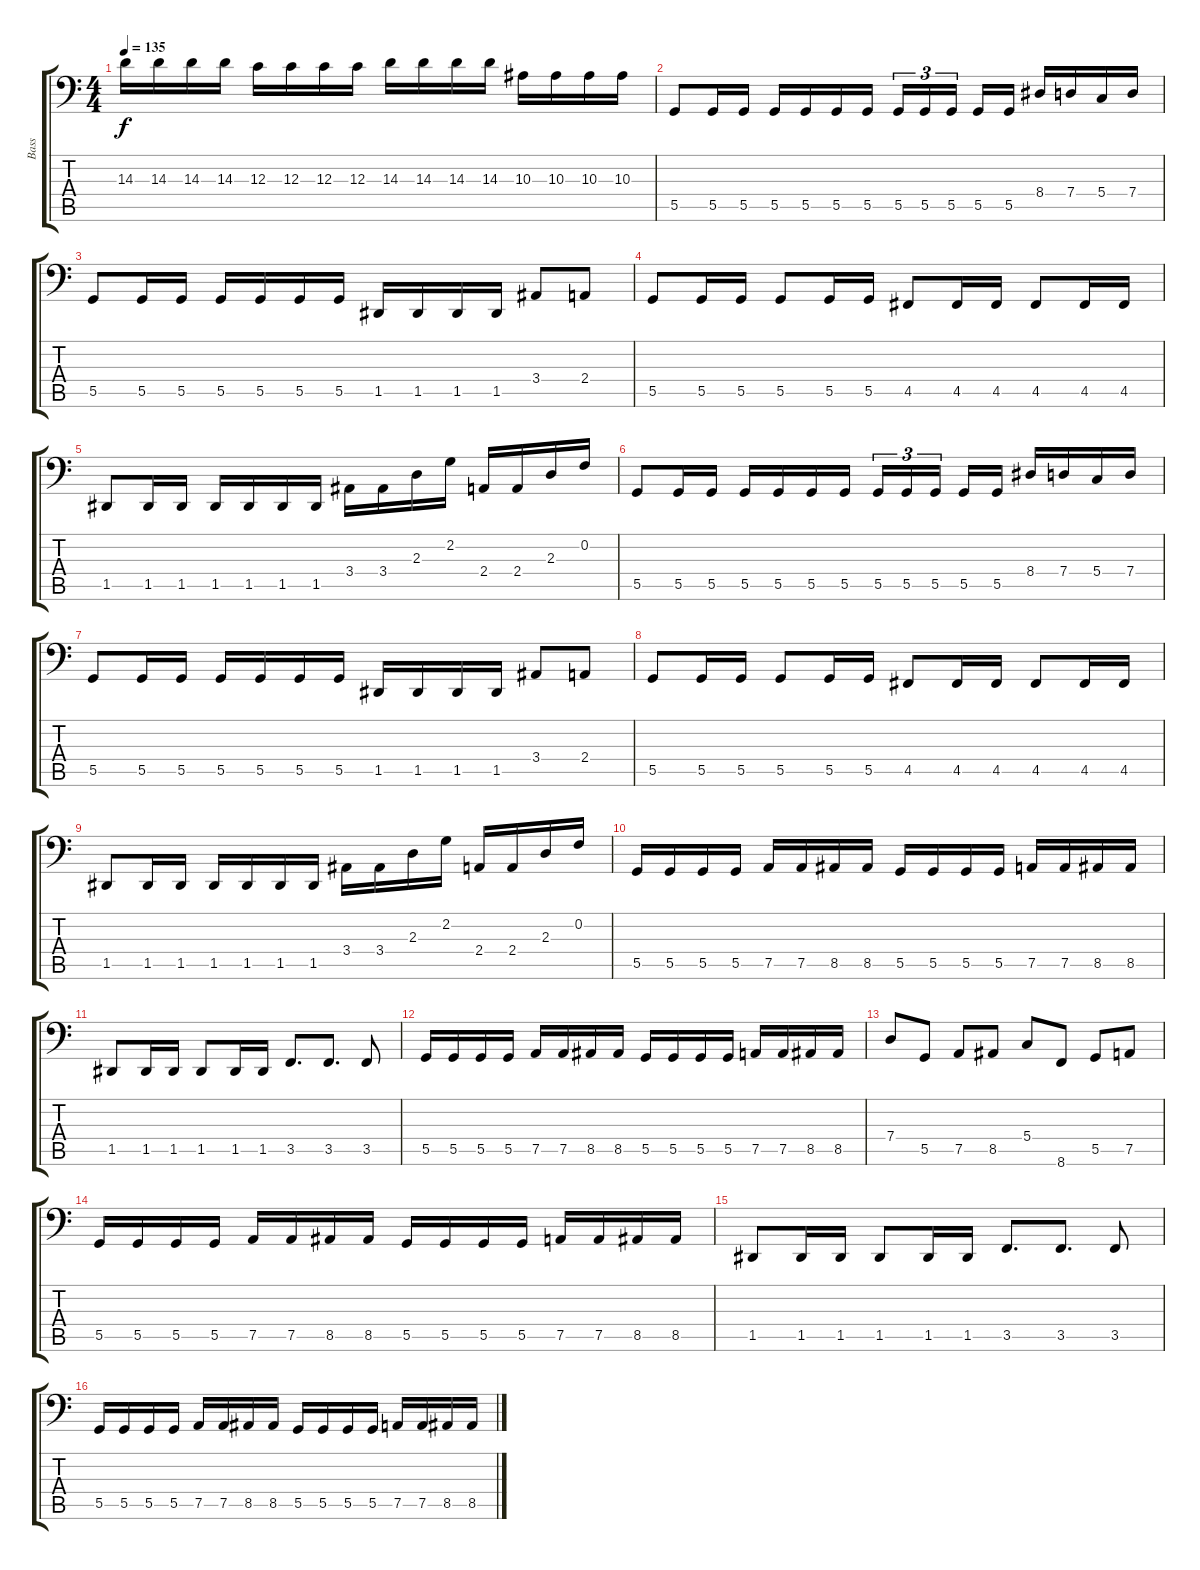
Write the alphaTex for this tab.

\track ("Bass" "Bass") {instrument electricbasspick}
\staff {score tabs}
\tuning (Bb2 F2 C2 G1 D1 A0) {hide}
\ts (4 4)
\tempo 135
\clef f4
\ks c
14.3.16{dy f} 14.3.16 14.3.16 14.3.16 12.3.16 12.3.16 12.3.16 12.3.16 14.3.16 14.3.16 14.3.16 14.3.16 10.3.16 10.3.16 10.3.16 10.3.16 |
5.5.8 5.5.16 5.5.16 5.5.16 5.5.16 5.5.16 5.5.16 5.5.16{tu (3 2)} 5.5.16{tu (3 2)} 5.5.16{tu (3 2) beam splitsecondary} 5.5.16 5.5.16 8.4.16 7.4.16 5.4.16 7.4.16 |
5.5.8 5.5.16 5.5.16 5.5.16 5.5.16 5.5.16 5.5.16 1.5.16 1.5.16 1.5.16 1.5.16 3.4.8 2.4.8 |
5.5.8 5.5.16 5.5.16 5.5.8 5.5.16 5.5.16 4.5.8 4.5.16 4.5.16 4.5.8 4.5.16 4.5.16 |
1.5.8 1.5.16 1.5.16 1.5.16 1.5.16 1.5.16 1.5.16 3.4.16 3.4.16 2.3.16 2.2.16 2.4.16 2.4.16 2.3.16 0.2.16 |
5.5.8 5.5.16 5.5.16 5.5.16 5.5.16 5.5.16 5.5.16 5.5.16{tu (3 2)} 5.5.16{tu (3 2)} 5.5.16{tu (3 2) beam splitsecondary} 5.5.16 5.5.16 8.4.16 7.4.16 5.4.16 7.4.16 |
5.5.8 5.5.16 5.5.16 5.5.16 5.5.16 5.5.16 5.5.16 1.5.16 1.5.16 1.5.16 1.5.16 3.4.8 2.4.8 |
5.5.8 5.5.16 5.5.16 5.5.8 5.5.16 5.5.16 4.5.8 4.5.16 4.5.16 4.5.8 4.5.16 4.5.16 |
1.5.8 1.5.16 1.5.16 1.5.16 1.5.16 1.5.16 1.5.16 3.4.16 3.4.16 2.3.16 2.2.16 2.4.16 2.4.16 2.3.16 0.2.16 |
5.5.16 5.5.16 5.5.16 5.5.16 7.5.16 7.5.16 8.5.16 8.5.16 5.5.16 5.5.16 5.5.16 5.5.16 7.5.16 7.5.16 8.5.16 8.5.16 |
1.5.8 1.5.16 1.5.16 1.5.8 1.5.16 1.5.16 3.5.8{d} 3.5.8{d} 3.5.8 |
5.5.16 5.5.16 5.5.16 5.5.16 7.5.16 7.5.16 8.5.16 8.5.16 5.5.16 5.5.16 5.5.16 5.5.16 7.5.16 7.5.16 8.5.16 8.5.16 |
7.4.8 5.5.8 7.5.8 8.5.8 5.4.8 8.6.8 5.5.8 7.5.8 |
5.5.16 5.5.16 5.5.16 5.5.16 7.5.16 7.5.16 8.5.16 8.5.16 5.5.16 5.5.16 5.5.16 5.5.16 7.5.16 7.5.16 8.5.16 8.5.16 |
1.5.8 1.5.16 1.5.16 1.5.8 1.5.16 1.5.16 3.5.8{d} 3.5.8{d} 3.5.8 |
5.5.16 5.5.16 5.5.16 5.5.16 7.5.16 7.5.16 8.5.16 8.5.16 5.5.16 5.5.16 5.5.16 5.5.16 7.5.16 7.5.16 8.5.16 8.5.16
